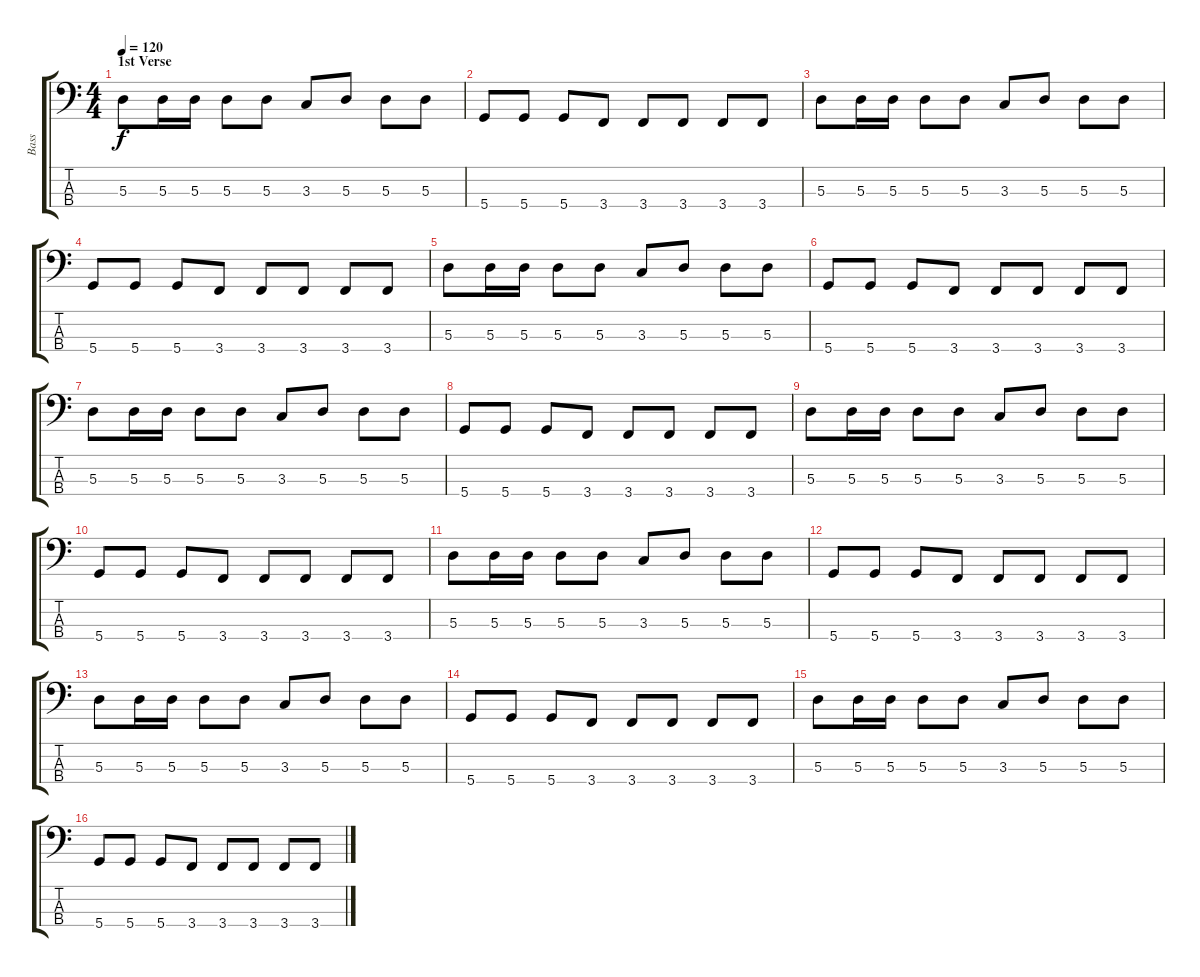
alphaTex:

\track ("Bass" "Bass") {instrument electricbassfinger}
\staff {score tabs}
\tuning (G2 D2 A1 D1) {hide}
\ts (4 4)
\section ("" "1st Verse")
\tempo 120
\clef f4
\ks c
5.3.8{dy f} 5.3.16 5.3.16 5.3.8 5.3.8 3.3.8 5.3.8 5.3.8 5.3.8 |
5.4.8 5.4.8 5.4.8 3.4.8 3.4.8 3.4.8 3.4.8 3.4.8 |
5.3.8 5.3.16 5.3.16 5.3.8 5.3.8 3.3.8 5.3.8 5.3.8 5.3.8 |
5.4.8 5.4.8 5.4.8 3.4.8 3.4.8 3.4.8 3.4.8 3.4.8 |
5.3.8 5.3.16 5.3.16 5.3.8 5.3.8 3.3.8 5.3.8 5.3.8 5.3.8 |
5.4.8 5.4.8 5.4.8 3.4.8 3.4.8 3.4.8 3.4.8 3.4.8 |
5.3.8 5.3.16 5.3.16 5.3.8 5.3.8 3.3.8 5.3.8 5.3.8 5.3.8 |
5.4.8 5.4.8 5.4.8 3.4.8 3.4.8 3.4.8 3.4.8 3.4.8 |
5.3.8 5.3.16 5.3.16 5.3.8 5.3.8 3.3.8 5.3.8 5.3.8 5.3.8 |
5.4.8 5.4.8 5.4.8 3.4.8 3.4.8 3.4.8 3.4.8 3.4.8 |
5.3.8 5.3.16 5.3.16 5.3.8 5.3.8 3.3.8 5.3.8 5.3.8 5.3.8 |
5.4.8 5.4.8 5.4.8 3.4.8 3.4.8 3.4.8 3.4.8 3.4.8 |
5.3.8 5.3.16 5.3.16 5.3.8 5.3.8 3.3.8 5.3.8 5.3.8 5.3.8 |
5.4.8 5.4.8 5.4.8 3.4.8 3.4.8 3.4.8 3.4.8 3.4.8 |
5.3.8 5.3.16 5.3.16 5.3.8 5.3.8 3.3.8 5.3.8 5.3.8 5.3.8 |
5.4.8 5.4.8 5.4.8 3.4.8 3.4.8 3.4.8 3.4.8 3.4.8
